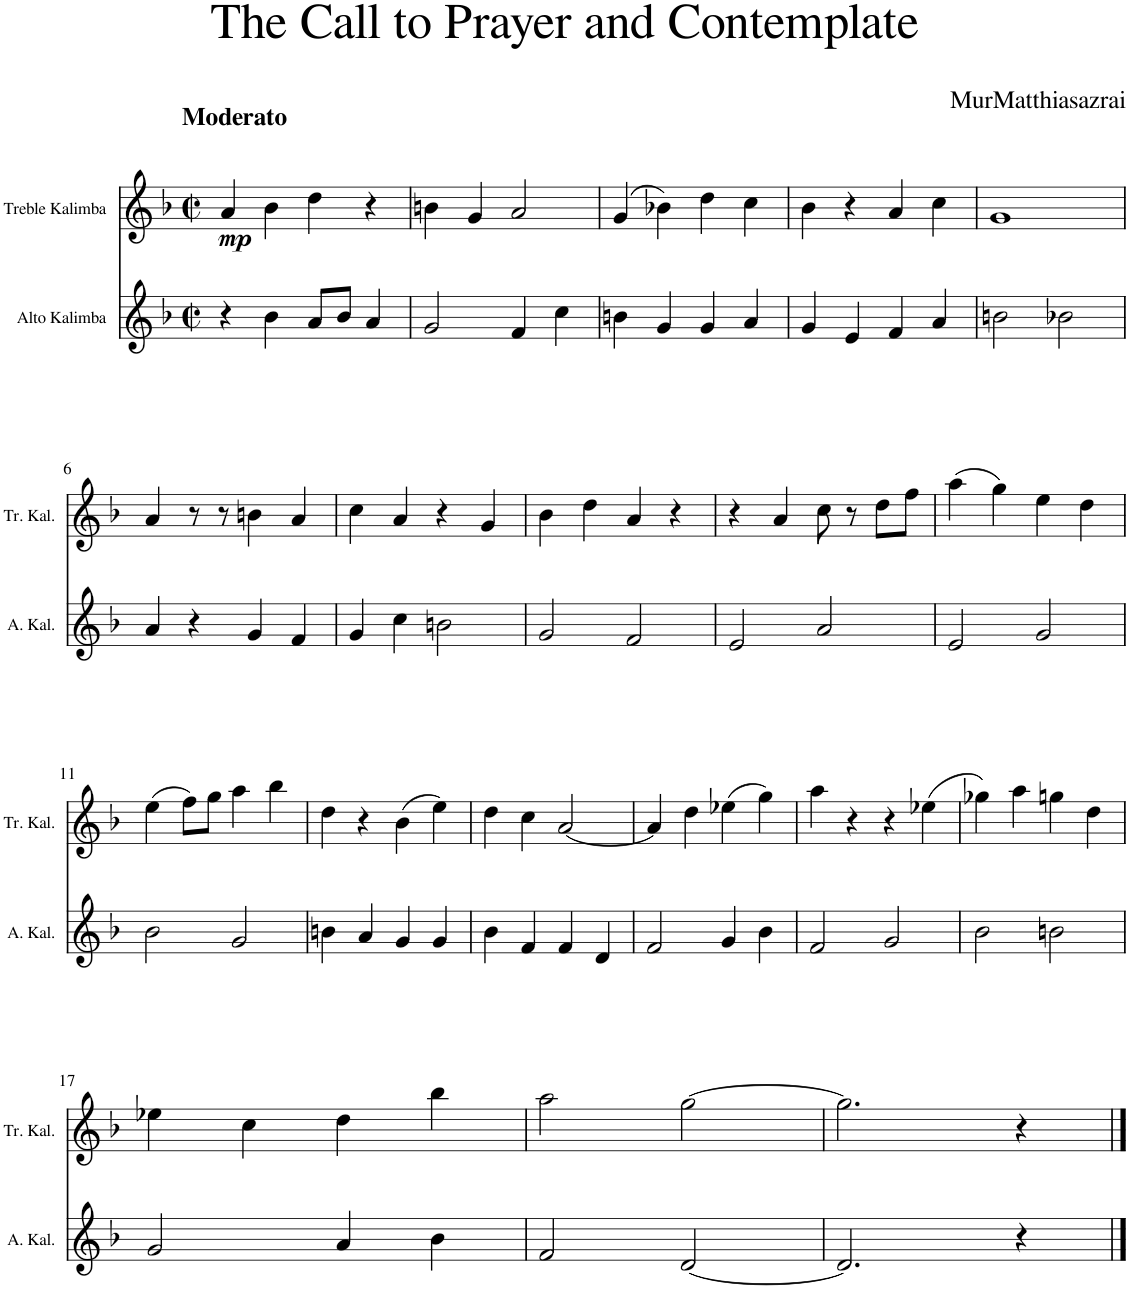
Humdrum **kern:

**kern	**kern	**dynam
*part2	*part1	*part1
*staff2	*staff1	*staff1
*I"Alto Kalimba	*I"Treble Kalimba	*
*I'A. Kal.	*I'Tr. Kal.	*
*clefG2	*clefG2	*
*k[b-]	*k[b-]	*
*M4/4	*M4/4	*
*met(c|)	*met(c|)	*
=1	=1	=1
!	!LO:TX:a:B:t=Moderato	!
!	!	!LO:DY:b
4r	4a/	mp
4b-\	4b-\	.
8a/L	4dd\	.
8b-/J	.	.
4a/	4r	.
=2	=2	=2
2g/	4bn\	.
.	4g/	.
4f/	2a/	.
4cc\	.	.
=3	=3	=3
4bn\	(4g/	.
4g/	4b-X\)	.
4g/	4dd\	.
4a/	4cc\	.
=4	=4	=4
4g/	4b-\	.
4e/	4r	.
4f/	4a/	.
4a/	4cc\	.
=5	=5	=5
2bn\	1g	.
2b-X\	.	.
!!LO:LB:g=z
=6	=6	=6
4a/	4a/	.
4r	8r	.
.	8r	.
4g/	4bn\	.
4f/	4a/	.
=7	=7	=7
4g/	4cc\	.
4cc\	4a/	.
2bn\	4r	.
.	4g/	.
=8	=8	=8
2g/	4b-\	.
.	4dd\	.
2f/	4a/	.
.	4r	.
=9	=9	=9
2e/	4r	.
.	4a/	.
2a/	8cc\	.
.	8r	.
.	8dd\L	.
.	8ff\J	.
=10	=10	=10
2e/	(4aa\	.
.	4gg\)	.
2g/	4ee\	.
.	4dd\	.
!!LO:LB:g=z
=11	=11	=11
2b-\	(4ee\	.
.	8ff\L)	.
.	8gg\J	.
2g/	4aa\	.
.	4bb-\	.
=12	=12	=12
4bn\	4dd\	.
4a/	4r	.
4g/	(4b-\	.
4g/	4ee\)	.
=13	=13	=13
4b-\	4dd\	.
4f/	4cc\	.
4f/	[2a/	.
4d/	.	.
=14	=14	=14
2f/	4a/]	.
.	4dd\	.
4g/	(4ee-X\	.
4b-\	4gg\)	.
=15	=15	=15
2f/	4aa\	.
.	4r	.
2g/	4r	.
.	(4ee-X\	.
=16	=16	=16
2b-\	4gg-X\)	.
.	4aa\	.
2bn\	4ggn\	.
.	4dd\	.
!!LO:LB:g=z
=17	=17	=17
2g/	4ee-X\	.
.	4cc\	.
4a/	4dd\	.
4b-\	4bb-\	.
=18	=18	=18
2f/	2aa\	.
[2d/	[2gg\	.
=19	=19	=19
2.d/]	2.gg\]	.
4r	4r	.
==	==	==
*-	*-	*-
